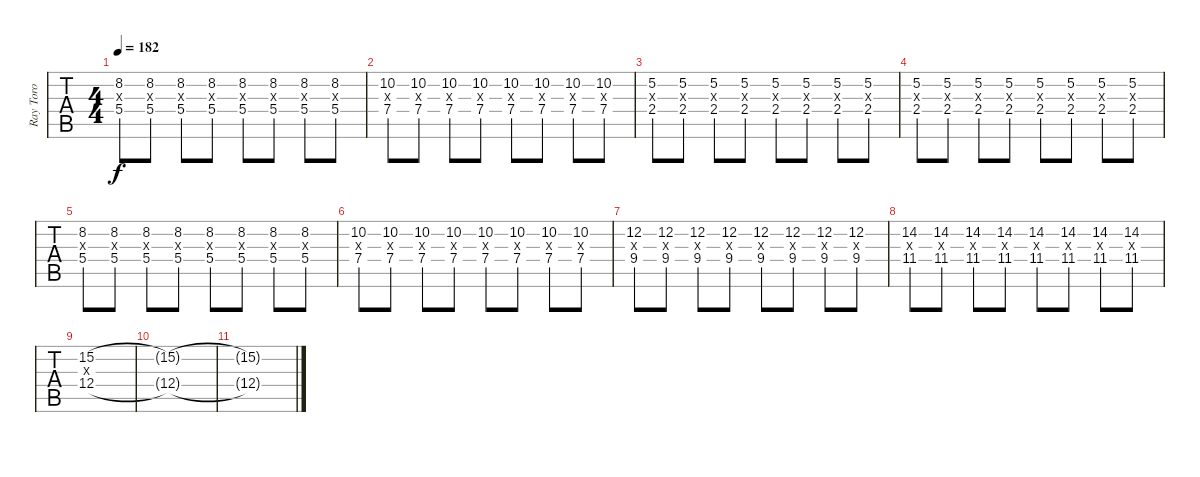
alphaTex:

\track ("Ray Toro" "Ray Toro") {instrument distortionguitar}
\staff {tabs}
\tuning (E4 B3 G3 D3 A2 E2) {hide}
\ts (4 4)
\tempo 182
\clef g2
\ks c
(8.2 5.3{x} 5.4).8{dy f} (8.2 5.3{x} 5.4).8 (8.2 5.3{x} 5.4).8 (8.2 5.3{x} 5.4).8 (8.2 5.3{x} 5.4).8 (8.2 5.3{x} 5.4).8 (8.2 5.3{x} 5.4).8 (8.2 5.3{x} 5.4).8 |
(10.2 7.3{x} 7.4).8 (10.2 7.3{x} 7.4).8 (10.2 7.3{x} 7.4).8 (10.2 7.3{x} 7.4).8 (10.2 7.3{x} 7.4).8 (10.2 7.3{x} 7.4).8 (10.2 7.3{x} 7.4).8 (10.2 7.3{x} 7.4).8 |
(5.2 2.3{x} 2.4).8 (5.2 2.3{x} 2.4).8 (5.2 2.3{x} 2.4).8 (5.2 2.3{x} 2.4).8 (5.2 2.3{x} 2.4).8 (5.2 2.3{x} 2.4).8 (5.2 2.3{x} 2.4).8 (5.2 2.3{x} 2.4).8 |
(5.2 2.3{x} 2.4).8 (5.2 2.3{x} 2.4).8 (5.2 2.3{x} 2.4).8 (5.2 2.3{x} 2.4).8 (5.2 2.3{x} 2.4).8 (5.2 2.3{x} 2.4).8 (5.2 2.3{x} 2.4).8 (5.2 2.3{x} 2.4).8 |
(8.2 5.3{x} 5.4).8 (8.2 5.3{x} 5.4).8 (8.2 5.3{x} 5.4).8 (8.2 5.3{x} 5.4).8 (8.2 5.3{x} 5.4).8 (8.2 5.3{x} 5.4).8 (8.2 5.3{x} 5.4).8 (8.2 5.3{x} 5.4).8 |
(10.2 7.3{x} 7.4).8 (10.2 7.3{x} 7.4).8 (10.2 7.3{x} 7.4).8 (10.2 7.3{x} 7.4).8 (10.2 7.3{x} 7.4).8 (10.2 7.3{x} 7.4).8 (10.2 7.3{x} 7.4).8 (10.2 7.3{x} 7.4).8 |
(12.2 9.3{x} 9.4).8 (12.2 9.3{x} 9.4).8 (12.2 9.3{x} 9.4).8 (12.2 9.3{x} 9.4).8 (12.2 9.3{x} 9.4).8 (12.2 9.3{x} 9.4).8 (12.2 9.3{x} 9.4).8 (12.2 9.3{x} 9.4).8 |
(14.2 11.3{x} 11.4).8 (14.2 11.3{x} 11.4).8 (14.2 11.3{x} 11.4).8 (14.2 11.3{x} 11.4).8 (14.2 11.3{x} 11.4).8 (14.2 11.3{x} 11.4).8 (14.2 11.3{x} 11.4).8 (14.2 11.3{x} 11.4).8 |
(15.2 12.3{x} 12.4).1 |
(15.2{t} 12.4{t}).1 |
(15.2{t} 12.4{t}).1
